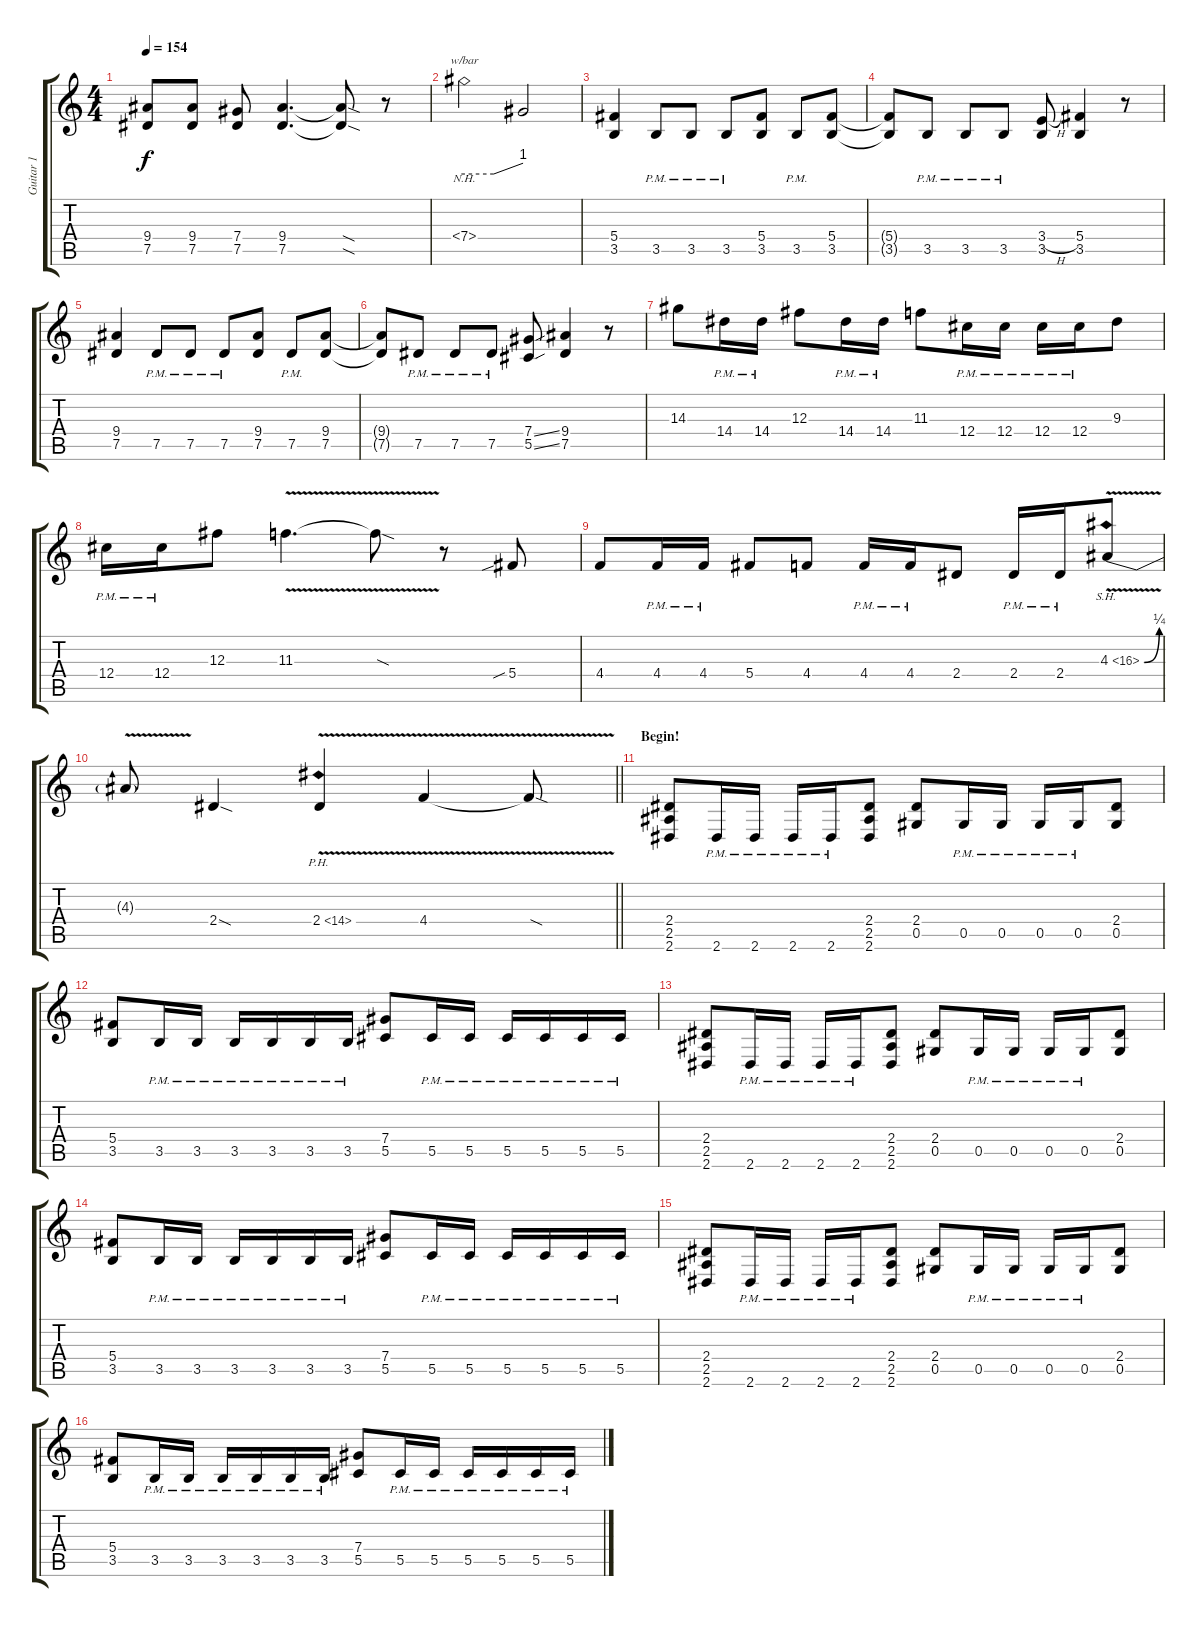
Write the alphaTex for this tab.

\track ("Guitar 1" "Guitar 1") {instrument distortionguitar}
\staff {score tabs}
\tuning (Eb4 Bb3 Gb3 Db3 Ab2 Db2) {hide}
\ts (4 4)
\tempo 154
\clef g2
\ks c
(9.4 7.5).8{dy f} (9.4 7.5).8 (7.4 7.5).8 (9.4 7.5).4{d} (9.4{sod t} 7.5{sod t}).8 r.8 |
7.4{nh}.2{tbe (custom default 0 0 30 0 60 4) balance 13} 7.4{t}.2 |
(5.4 3.5).4{volume 13 balance 8 instrument distortionguitar} 3.5{pm}.8 3.5{pm}.8 3.5{pm}.8 (5.4 3.5).8 3.5{pm}.8 (5.4 3.5).8 |
(5.4{t} 3.5{t}).8 3.5{pm}.8 3.5{pm}.8 3.5{pm}.8 (3.4{h} 3.5).8 (5.4 3.5).4 r.8 |
(9.4 7.5).4 7.5{pm}.8 7.5{pm}.8 7.5{pm}.8 (9.4 7.5).8 7.5{pm}.8 (9.4 7.5).8 |
(9.4{t} 7.5{t}).8 7.5{pm}.8 7.5{pm}.8 7.5{pm}.8 (7.4{ss} 5.5{ss}).8 (9.4 7.5).4 r.8 |
14.3.8{volume 16} 14.4{pm}.16 14.4{pm}.16 12.3.8 14.4{pm}.16 14.4{pm}.16 11.3.8 12.4{pm}.16 12.4{pm}.16 12.4{pm}.16 12.4{pm}.16 9.3.8 |
12.4{pm}.16 12.4{pm}.16 12.3.8 11.3{v}.4{d} 11.3{sod t}.8 r.8 5.4{sib}.8 |
4.4.8 4.4{pm}.16 4.4{pm}.16 5.4.8 4.4.8 4.4{pm}.16 4.4{pm}.16 2.4.8 2.4{pm}.16 2.4{pm}.16 4.3{be (bend 0 0 60 1) sh 12 v}.8{instrument guitarharmonics} |
\barLineRight lightlight
4.3{t}.8 2.4{sod}.4 2.4{ph 12 v}.4 4.4{v}.4 4.4{sod t}.8 |
\section ("" "Begin!")
(2.4 2.5 2.6).8{instrument distortionguitar} 2.6{pm}.16 2.6{pm}.16 2.6{pm}.16 2.6{pm}.16 (2.4 2.5 2.6).8 (2.4 0.5).8 0.5{pm}.16 0.5{pm}.16 0.5{pm}.16 0.5{pm}.16 (2.4 0.5).8 |
(5.4 3.5).8 3.5{pm}.16 3.5{pm}.16 3.5{pm}.16 3.5{pm}.16 3.5{pm}.16 3.5{pm}.16 (7.4 5.5).8 5.5{pm}.16 5.5{pm}.16 5.5{pm}.16 5.5{pm}.16 5.5{pm}.16 5.5{pm}.16 |
(2.4 2.5 2.6).8 2.6{pm}.16 2.6{pm}.16 2.6{pm}.16 2.6{pm}.16 (2.4 2.5 2.6).8 (2.4 0.5).8 0.5{pm}.16 0.5{pm}.16 0.5{pm}.16 0.5{pm}.16 (2.4 0.5).8 |
(5.4 3.5).8 3.5{pm}.16 3.5{pm}.16 3.5{pm}.16 3.5{pm}.16 3.5{pm}.16 3.5{pm}.16 (7.4 5.5).8 5.5{pm}.16 5.5{pm}.16 5.5{pm}.16 5.5{pm}.16 5.5{pm}.16 5.5{pm}.16 |
(2.4 2.5 2.6).8 2.6{pm}.16 2.6{pm}.16 2.6{pm}.16 2.6{pm}.16 (2.4 2.5 2.6).8 (2.4 0.5).8 0.5{pm}.16 0.5{pm}.16 0.5{pm}.16 0.5{pm}.16 (2.4 0.5).8 |
(5.4 3.5).8 3.5{pm}.16 3.5{pm}.16 3.5{pm}.16 3.5{pm}.16 3.5{pm}.16 3.5{pm}.16 (7.4 5.5).8 5.5{pm}.16 5.5{pm}.16 5.5{pm}.16 5.5{pm}.16 5.5{pm}.16 5.5{pm}.16
